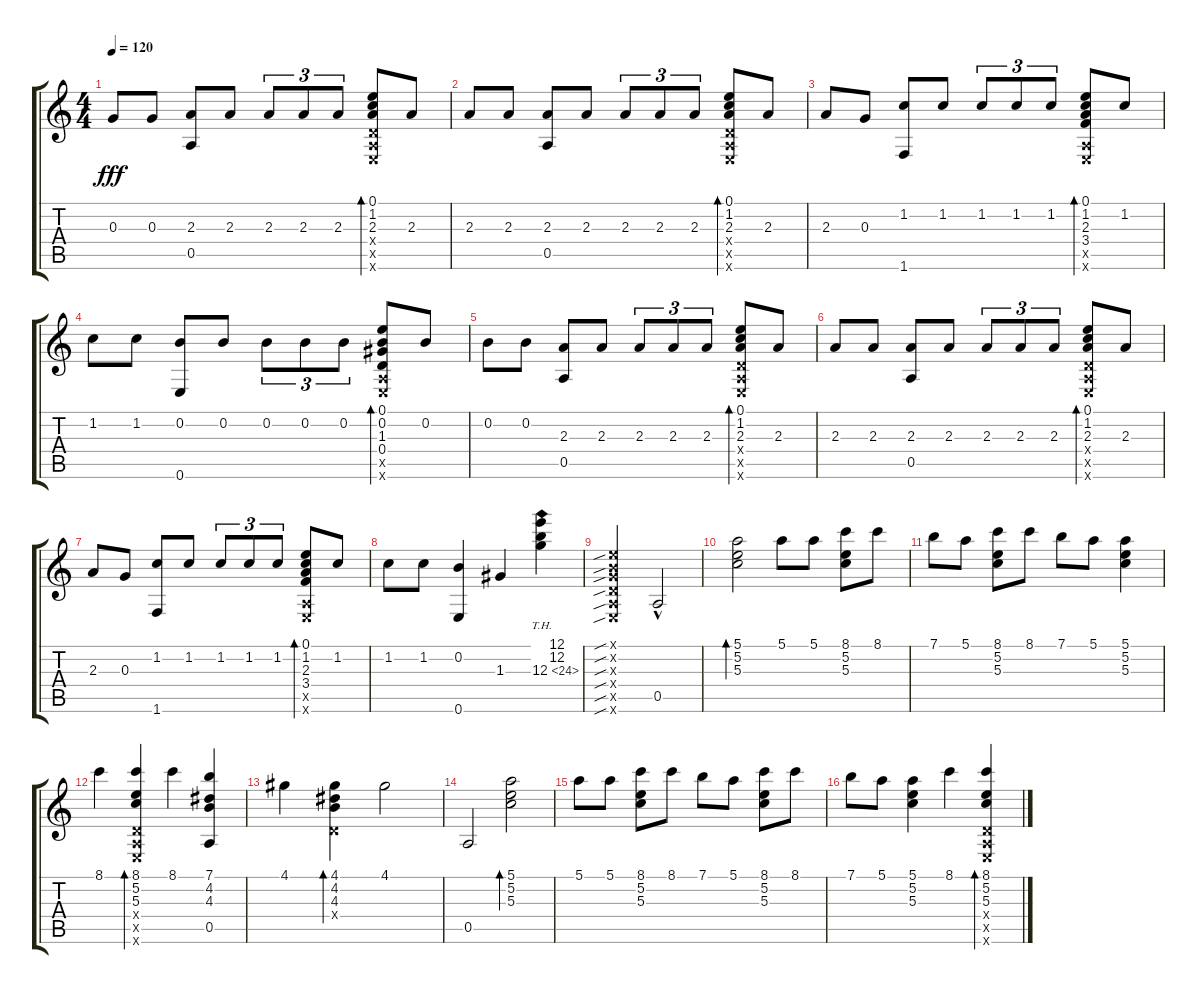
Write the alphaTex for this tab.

\track "" {instrument acousticguitarsteel}
\staff {score tabs}
\tuning (E4 B3 G3 D3 A2 E2) {hide}
\ts (4 4)
\tempo 120
\clef g2
\ks c
0.3.8{dy fff} 0.3.8 (2.3 0.5).8{txt ""} 2.3.8 2.3.8{tu (3 2)} 2.3.8{tu (3 2)} 2.3.8{tu (3 2)} (0.1 1.2 2.3 0.4{x} 0.5{x} 0.6{x}).8{bd 60} 2.3.8 |
2.3.8 2.3.8 (2.3 0.5).8{txt ""} 2.3.8 2.3.8{tu (3 2)} 2.3.8{tu (3 2)} 2.3.8{tu (3 2)} (0.1 1.2 2.3 0.4{x} 0.5{x} 0.6{x}).8{bd 60} 2.3.8 |
2.3.8 0.3.8 (1.2 1.6).8{txt ""} 1.2.8 1.2.8{tu (3 2) beam Up beam merge} 1.2.8{tu (3 2) beam Up beam merge} 1.2.8{tu (3 2) beam Up} (0.1 1.2 2.3 3.4 0.5{x} 0.6{x}).8{bd 60} 1.2.8 |
1.2.8 1.2.8 (0.2 0.6).8{txt ""} 0.2.8 0.2.8{tu (3 2)} 0.2.8{tu (3 2)} 0.2.8{tu (3 2)} (0.1 0.2 1.3 0.4 0.5{x} 0.6{x}).8{bd 60} 0.2.8 |
0.2.8 0.2.8 (2.3 0.5).8{txt ""} 2.3.8 2.3.8{tu (3 2)} 2.3.8{tu (3 2)} 2.3.8{tu (3 2)} (0.1 1.2 2.3 0.4{x} 0.5{x} 0.6{x}).8{bd 60} 2.3.8 |
2.3.8 2.3.8 (2.3 0.5).8{txt ""} 2.3.8 2.3.8{tu (3 2)} 2.3.8{tu (3 2)} 2.3.8{tu (3 2)} (0.1 1.2 2.3 0.4{x} 0.5{x} 0.6{x}).8{bd 60} 2.3.8 |
2.3.8 0.3.8 (1.2 1.6).8{txt ""} 1.2.8 1.2.8{tu (3 2) beam Up beam merge} 1.2.8{tu (3 2) beam Up beam merge} 1.2.8{tu (3 2) beam Up} (0.1 1.2 2.3 3.4 0.5{x} 0.6{x}).8{bd 60} 1.2.8 |
1.2.8 1.2.8 (0.2 0.6).4{txt ""} 1.3.4 (12.1 12.2 12.3{th 12}).4 |
(0.1{sib x} 0.2{sib x} 0.3{sib x} 0.4{sib x} 0.5{sib x} 0.6{sib x}).2 0.5{hac}.2 |
(5.1 5.2 5.3).2{bd 60} 5.1.8 5.1.8 (8.1 5.2 5.3).8{txt ""} 8.1.8 |
7.1.8 5.1.8 (8.1 5.2 5.3).8{txt ""} 8.1.8 7.1.8 5.1.8 (5.1 5.2 5.3).4{txt ""} |
8.1.4 (8.1 5.2 5.3 0.4{x} 0.5{x} 0.6{x}).4{bd 60} 8.1.4 (7.1 4.2 4.3 0.5).4{txt ""} |
4.1.4 (4.1 4.2 4.3 0.4{x}).4{bd 60} 4.1.2 |
0.5.2 (5.1 5.2 5.3).2{bd 60} |
5.1.8 5.1.8 (8.1 5.2 5.3).8{txt ""} 8.1.8 7.1.8 5.1.8 (8.1 5.2 5.3).8{txt ""} 8.1.8 |
7.1.8 5.1.8 (5.1 5.2 5.3).4{txt ""} 8.1.4 (8.1 5.2 5.3 0.4{x} 0.5{x} 0.6{x}).4{bd 60}
